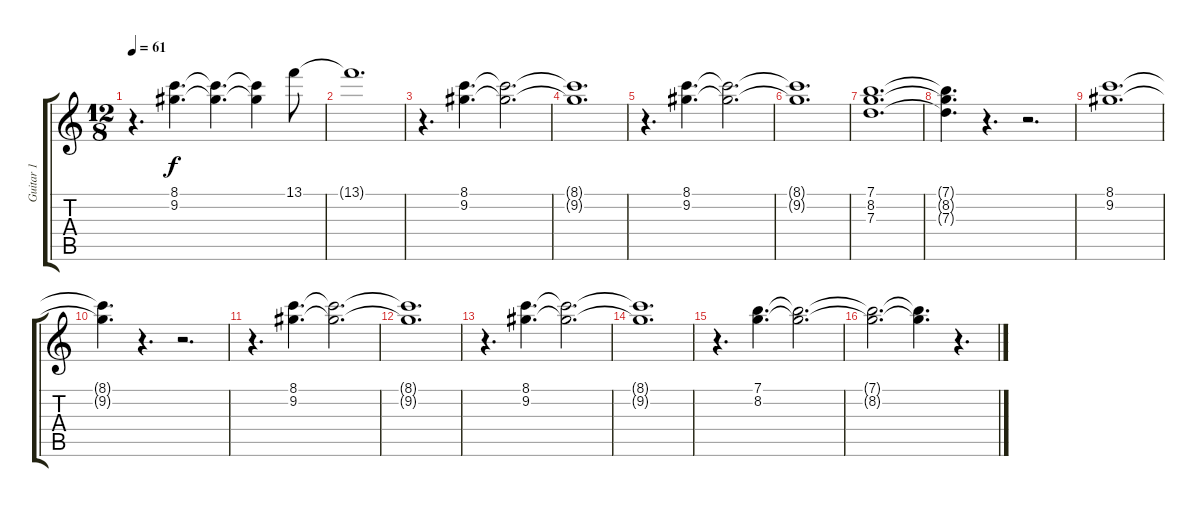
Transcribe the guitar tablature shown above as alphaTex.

\track ("Guitar 1" "Guitar 1") {instrument acousticguitarsteel}
\staff {score tabs}
\tuning (E4 B3 G3 D3 A2 E2) {hide}
\ts (12 8)
\tempo 61
\clef g2
\ks c
r.4{d dy f} (8.1 9.2).4{d} (8.1{t} 9.2{t}).4{d} (8.1{t} 9.2{t}).4 13.1.8 |
13.1{t}.1{d} |
r.4{d} (8.1 9.2).4{d} (8.1{t} 9.2{t}).2{d} |
(8.1{t} 9.2{t}).1{d} |
r.4{d} (8.1 9.2).4{d} (8.1{t} 9.2{t}).2{d} |
(8.1{t} 9.2{t}).1{d} |
(7.1 8.2 7.3).1{d} |
(7.1{t} 8.2{t} 7.3{t}).4{d} r.4{d} r.2{d} |
(8.1 9.2).1{d} |
(8.1{t} 9.2{t}).4{d} r.4{d} r.2{d} |
r.4{d} (8.1 9.2).4{d} (8.1{t} 9.2{t}).2{d} |
(8.1{t} 9.2{t}).1{d} |
r.4{d} (8.1 9.2).4{d} (8.1{t} 9.2{t}).2{d} |
(8.1{t} 9.2{t}).1{d} |
r.4{d} (7.1 8.2).4{d} (7.1{t} 8.2{t}).2{d} |
(7.1{t} 8.2{t}).2{d} (7.1{t} 8.2{t}).4{d} r.4{d}
